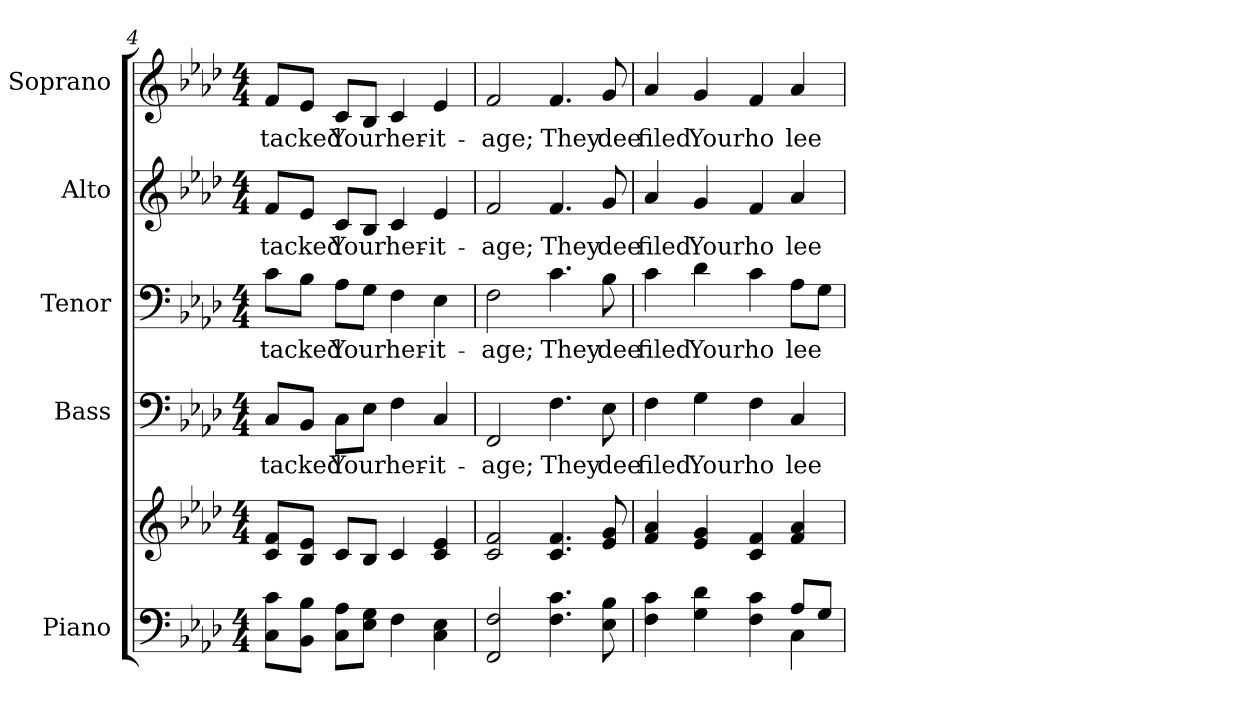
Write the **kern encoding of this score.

**kern	**kern	**kern	**text	**kern	**text	**kern	**text	**kern	**text
*part5	*part5	*part4	*part4	*part3	*part3	*part2	*part2	*part1	*part1
*staff6	*staff5	*staff4	*staff4	*staff3	*staff3	*staff2	*staff2	*staff1	*staff1
*I"Piano	*	*I"Bass	*	*I"Tenor	*	*I"Alto	*	*I"Soprano	*
*I'Pno.	*	*I'B.	*	*I'T.	*	*I'A.	*	*I'S.	*
!!LO:PB:g=z
*clefF4	*clefG2	*clefF4	*	*clefF4	*	*clefG2	*	*clefG2	*
*k[b-e-a-d-]	*k[b-e-a-d-]	*k[b-e-a-d-]	*	*k[b-e-a-d-]	*	*k[b-e-a-d-]	*	*k[b-e-a-d-]	*
*A-:	*A-:	*A-:	*	*A-:	*	*A-:	*	*A-:	*
*M4/4	*M4/4	*M4/4	*	*M4/4	*	*M4/4	*	*M4/4	*
=4	=4	=4	=4	=4	=4	=4	=4	=4	=4
!	!	!	!LO:LY:b:color=#000000	!	!	!	!	!	!
!	!	!	!	!	!LO:LY:b:color=#000000	!	!	!	!
!	!	!	!	!	!	!	!LO:LY:b:color=#000000	!	!
!	!	!	!	!	!	!	!	!	!LO:LY:b:color=#000000
8Ci\ 8ciL	8ci/ 8fiL	8Ci/L	-tacked	8ci\L	-tacked	8fi/L	-tacked	8fi/L	-tacked
8BB-i\ 8B-iJ	8B-i/ 8e-iJ	8BB-i/J	.	8B-i\J	.	8e-i/J	.	8e-i/J	.
!	!	!	!LO:LY:b:color=#000000	!	!	!	!	!	!
!	!	!	!	!	!LO:LY:b:color=#000000	!	!	!	!
!	!	!	!	!	!	!	!LO:LY:b:color=#000000	!	!
!	!	!	!	!	!	!	!	!	!LO:LY:b:color=#000000
8Ci\ 8A-iL	8ci/L	8Ci\L	Your	8A-i\L	Your	8ci/L	Your	8ci/L	Your
8E-i\ 8GiJ	8B-i/J	8E-i\J	.	8Gi\J	.	8B-i/J	.	8B-i/J	.
!	!	!	!LO:LY:b:color=#000000	!	!	!	!	!	!
!	!	!	!	!	!LO:LY:b:color=#000000	!	!	!	!
!	!	!	!	!	!	!	!LO:LY:b:color=#000000	!	!
!	!	!	!	!	!	!	!	!	!LO:LY:b:color=#000000
4Fi\	4ci/	4Fi\	her-	4Fi\	her-	4ci/	her-	4ci/	her-
!	!	!	!LO:LY:b:color=#000000	!	!	!	!	!	!
!	!	!	!	!	!LO:LY:b:color=#000000	!	!	!	!
!	!	!	!	!	!	!	!LO:LY:b:color=#000000	!	!
!	!	!	!	!	!	!	!	!	!LO:LY:b:color=#000000
4Ci\ 4E-i	4ci/ 4e-i	4Ci/	-it-	4E-i\	-it-	4e-i/	-it-	4e-i/	-it-
=5	=5	=5	=5	=5	=5	=5	=5	=5	=5
!	!	!	!LO:LY:b:color=#000000	!	!	!	!	!	!
!	!	!	!	!	!LO:LY:b:color=#000000	!	!	!	!
!	!	!	!	!	!	!	!LO:LY:b:color=#000000	!	!
!	!	!	!	!	!	!	!	!	!LO:LY:b:color=#000000
2FFi/ 2Fi	2ci/ 2fi	2FFi/	-age;	2Fi\	-age;	2fi/	-age;	2fi/	-age;
!	!	!	!LO:LY:b:color=#000000	!	!	!	!	!	!
!	!	!	!	!	!LO:LY:b:color=#000000	!	!	!	!
!	!	!	!	!	!	!	!LO:LY:b:color=#000000	!	!
!	!	!	!	!	!	!	!	!	!LO:LY:b:color=#000000
4.Fi\ 4.ci	4.ci/ 4.fi	4.Fi\	They	4.ci\	They	4.fi/	They	4.fi/	They
!	!	!	!LO:LY:b:color=#000000	!	!	!	!	!	!
!	!	!	!	!	!LO:LY:b:color=#000000	!	!	!	!
!	!	!	!	!	!	!	!LO:LY:b:color=#000000	!	!
!	!	!	!	!	!	!	!	!	!LO:LY:b:color=#000000
8E-i\ 8B-i	8e-i/ 8gi	8E-i\	dee	8B-i\	dee	8gi/	dee	8gi/	dee
=6	=6	=6	=6	=6	=6	=6	=6	=6	=6
*^	*	*	*	*	*	*	*	*	*
!	!	!	!	!LO:LY:b:color=#000000	!	!	!	!	!	!
!	!	!	!	!	!	!LO:LY:b:color=#000000	!	!	!	!
!	!	!	!	!	!	!	!	!LO:LY:b:color=#000000	!	!
!	!	!	!	!	!	!	!	!	!	!LO:LY:b:color=#000000
4Fi\ 4ci	2ryy	4fi/ 4a-i	4Fi\	filed	4ci\	filed	4a-i/	filed	4a-i/	filed
!	!	!	!	!LO:LY:b:color=#000000	!	!	!	!	!	!
!	!	!	!	!	!	!LO:LY:b:color=#000000	!	!	!	!
!	!	!	!	!	!	!	!	!LO:LY:b:color=#000000	!	!
!	!	!	!	!	!	!	!	!	!	!LO:LY:b:color=#000000
4Gi\ 4d-i	.	4e-i/ 4gi	4Gi\	Your	4d-i\	Your	4gi/	Your	4gi/	Your
!	!	!	!	!LO:LY:b:color=#000000	!	!	!	!	!	!
!	!	!	!	!	!	!LO:LY:b:color=#000000	!	!	!	!
!	!	!	!	!	!	!	!	!LO:LY:b:color=#000000	!	!
!	!	!	!	!	!	!	!	!	!	!LO:LY:b:color=#000000
4Fi\ 4ci	4ryy	4ci/ 4fi	4Fi\	ho	4ci\	ho	4fi/	ho	4fi/	ho
!	!	!	!	!LO:LY:b:color=#000000	!	!	!	!	!	!
!	!	!	!	!	!	!LO:LY:b:color=#000000	!	!	!	!
!	!	!	!	!	!	!	!	!LO:LY:b:color=#000000	!	!
!	!	!	!	!	!	!	!	!	!	!LO:LY:b:color=#000000
8A-i/L	4Ci\	4fi/ 4a-i	4Ci/	lee	8A-i\L	lee	4a-i/	lee	4a-i/	lee
8Gi/J	.	.	.	.	8Gi\J	.	.	.	.	.
*v	*v	*	*	*	*	*	*	*	*	*
=	=	=	=	=	=	=	=	=	=
*-	*-	*-	*-	*-	*-	*-	*-	*-	*-
